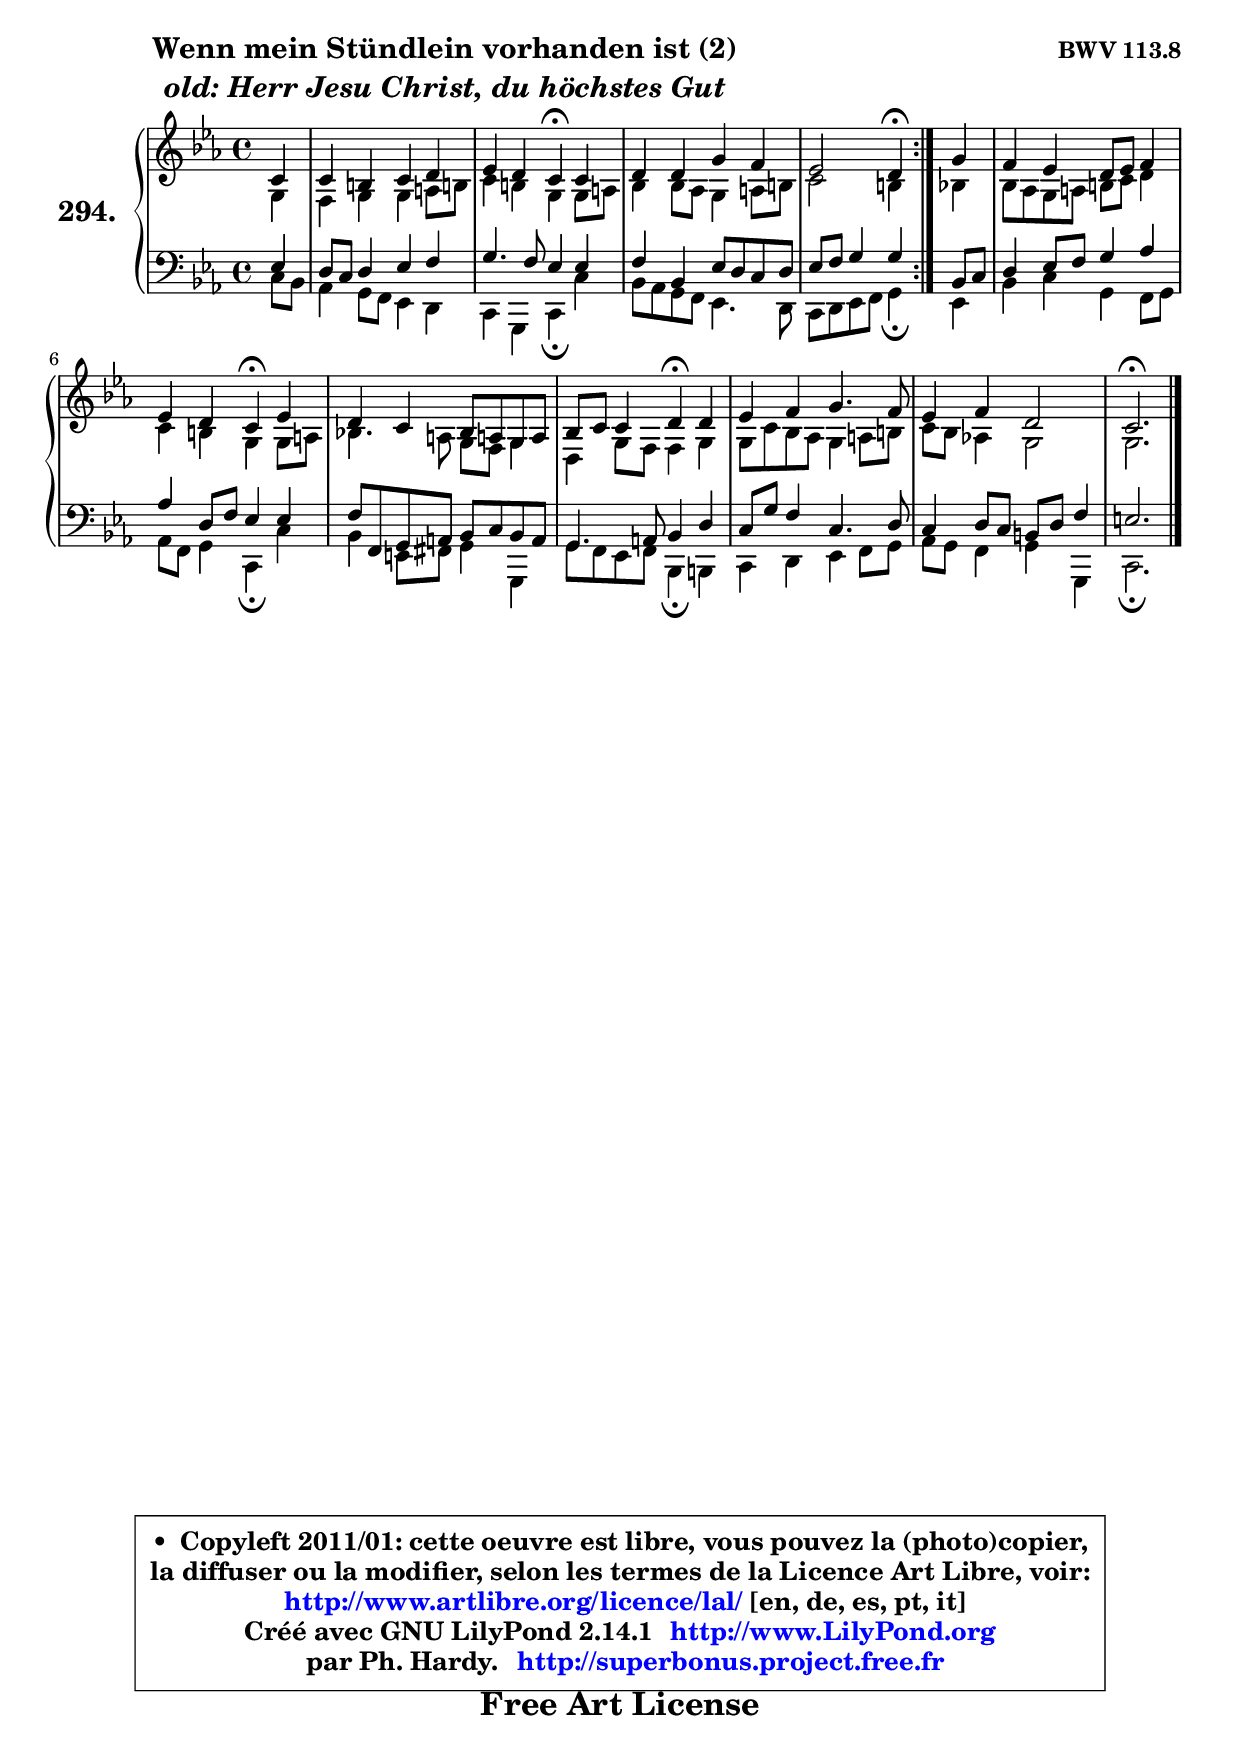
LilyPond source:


\version "2.14.1"

    \paper {
%	system-system-spacing #'padding = #0.1
%	score-system-spacing #'padding = #0.1
%	ragged-bottom = ##f
%	ragged-last-bottom = ##f
	}

    \header {
      opus = \markup { \bold "BWV 113.8" }
      piece = \markup { \hspace #9 \fontsize #2 \bold \column \center-align { \line { "Wenn mein Stündlein vorhanden ist (2)" }
                     \line { \italic "old: Herr Jesu Christ, du höchstes Gut" }
                 } }
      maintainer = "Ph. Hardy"
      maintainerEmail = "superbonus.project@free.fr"
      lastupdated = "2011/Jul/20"
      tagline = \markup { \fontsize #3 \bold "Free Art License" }
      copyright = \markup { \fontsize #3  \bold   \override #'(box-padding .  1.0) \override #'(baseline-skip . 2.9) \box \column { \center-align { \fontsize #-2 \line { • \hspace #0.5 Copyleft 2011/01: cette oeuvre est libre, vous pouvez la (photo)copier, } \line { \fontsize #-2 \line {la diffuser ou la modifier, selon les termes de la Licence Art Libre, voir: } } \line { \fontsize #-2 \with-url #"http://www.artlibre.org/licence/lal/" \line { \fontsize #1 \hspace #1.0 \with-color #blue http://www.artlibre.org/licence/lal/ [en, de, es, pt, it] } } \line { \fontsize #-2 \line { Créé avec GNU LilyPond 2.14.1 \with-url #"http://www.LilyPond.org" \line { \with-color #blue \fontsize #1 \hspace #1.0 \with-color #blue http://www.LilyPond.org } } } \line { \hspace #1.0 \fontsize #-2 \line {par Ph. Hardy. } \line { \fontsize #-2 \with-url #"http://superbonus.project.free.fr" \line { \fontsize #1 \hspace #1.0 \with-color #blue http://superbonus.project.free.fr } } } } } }

	  }

  guidemidi = {
	\repeat volta 2 {
        r4 |
        R1 |
        r2 \tempo 4 = 30 r4 \tempo 4 = 78 r4 |
        R1 |
        r2 \tempo 4 = 30 r4 \tempo 4 = 78 } %fin du repeat
        r4 |
        R1 |
        r2 \tempo 4 = 30 r4 \tempo 4 = 78 r4 |
        R1 |
        r2 \tempo 4 = 30 r4 \tempo 4 = 78 r4 |
        R1 |
        R1 |
        \tempo 4 = 40 r2. 
	}

  upper = {
\displayLilyMusic \transpose b c {
	\time 4/4
	\key b \minor
	\clef treble
	\partial 4
	\voiceOne
	<< { 
	% SOPRANO
	\set Voice.midiInstrument = "acoustic grand"
	\relative c'' {
	\repeat volta 2 {
        b4 |
        b4 ais b cis |
        d4 cis b\fermata b |
        cis4 cis fis e |
        d2 cis4\fermata } %fin du repeat
        fis4 |
        e4 d cis8 d e4 |
        d4 cis b\fermata d |
        cis4 b a8 gis! fis gis |
        a8 b b4 cis\fermata cis |
        d4 e fis4. e8 |
        d4 e cis2 |
        b2.\fermata
        \bar "|."
	} % fin de relative
	}

	\context Voice="1" { \voiceTwo 
	% ALTO
	\set Voice.midiInstrument = "acoustic grand"
	\relative c' {
	\repeat volta 2 {
        fis4 |
        e4 fis fis gis8 ais! |
        b4 ais fis fis8 gis |
        a4 a8 g fis4 gis8 ais |
        b2 ais4 } %fin du repeat
        a4 |
        a8 g fis gis ais b cis4 |
        b4 ais fis fis8 gis |
        a!4. gis8 fis e fis4 |
        cis4 fis8 e e4 fis |
        fis8 b a g fis4 gis8 ais |
        b8 a g!4 fis2 |
        fis2.
        \bar "|."
	} % fin de relative
	\oneVoice
	} >>
}
	}

    lower = {
\transpose b c {
	\time 4/4
	\key b \minor
	\clef bass
	\partial 4
        \mergeDifferentlyDottedOn
	\voiceOne
	<< { 
	% TENOR
	\set Voice.midiInstrument = "acoustic grand"
	\relative c' {
	\repeat volta 2 {
        d4 |
        cis8 b cis4 d e |
        fis4. e8 d4 d |
        e4 a, d8 cis b cis |
        d8 e fis4 fis } %fin du repeat
        a,8 b |
        cis4 d8 e fis4 g |
        g4 cis,8 e d4 d |
        e8 e, fis gis a b a gis |
        fis4. gis8 a4 cis |
        b8 fis' e4 b4. cis8 |
        b4 cis8 b ais cis e4 |
        dis2.
        \bar "|."
	} % fin de relative
	}
	\context Voice="1" { \voiceTwo 
	% BASS
	\set Voice.midiInstrument = "acoustic grand"
	\relative c' {
	\repeat volta 2 {
        b8 a |
        g4 fis8 e d4 cis |
        b4 fis b\fermata b' |
        a8 g fis e d4. cis8 |
        b8 cis d e fis4\fermata } %fin du repeat
        d4 |
        a'4 b fis e8 fis |
        g8 e fis4 b,\fermata b' |
        a4 dis,8 eis fis4 fis, |
        fis'8 e d e a,4\fermata ais |
        b4 cis d e8 fis |
        g8 fis e4 fis fis, |
        b2.\fermata
        \bar "|."
	} % fin de relative
	\oneVoice
	} >>
}
	}


    \score { 

	\new PianoStaff <<
	\set PianoStaff.instrumentName = \markup { \bold \huge "294." }
	\new Staff = "upper" \upper
	\new Staff = "lower" \lower
	>>

    \layout {
%	ragged-last = ##f
	   }

         } % fin de score

  \score {
    \unfoldRepeats { << \guidemidi \upper \lower >> }
    \midi {
    \context {
     \Staff
      \remove "Staff_performer"
               }

     \context {
      \Voice
       \consists "Staff_performer"
                }

     \context { 
      \Score
      tempoWholesPerMinute = #(ly:make-moment 78 4)
		}
	    }
	}


